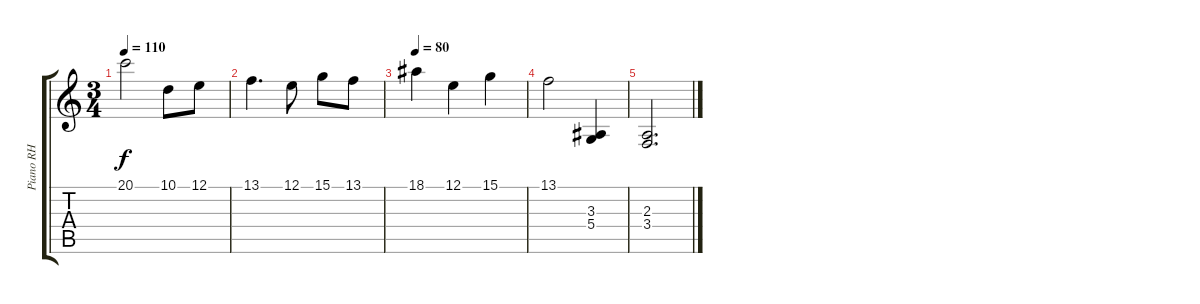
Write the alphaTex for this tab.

\track ("Piano RH" "Piano RH") {instrument acousticgrandpiano}
\staff {score tabs}
\tuning (E4 B3 G3 D3 A2 E2) {hide}
\ts (3 4)
\tempo 110
\clef g2
\ks c
20.1.2{dy f} 10.1.8 12.1.8 |
13.1.4{d} 12.1.8 15.1.8 13.1.8 |
\tempo 80
18.1.4 12.1.4 15.1.4 |
13.1.2 (3.3 5.4).4 |
(2.3 3.4).2{d}
